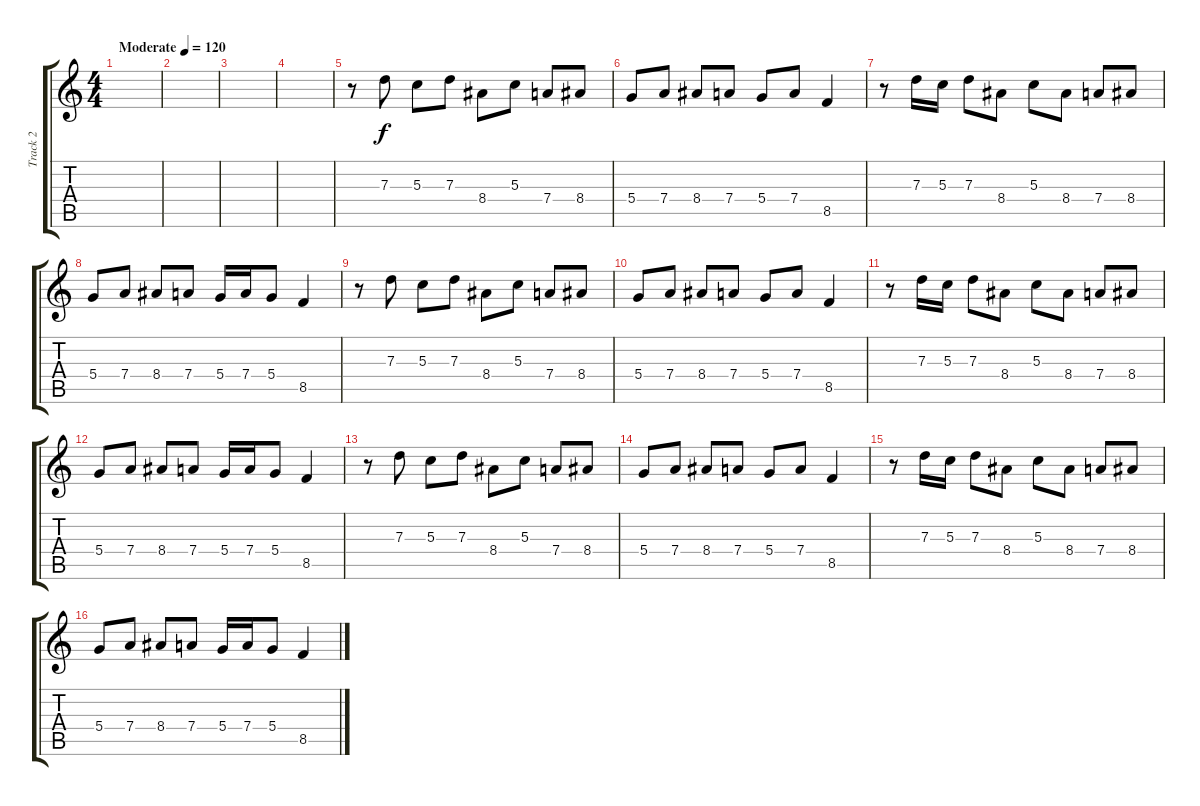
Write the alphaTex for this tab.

\track ("Track 2" "Track 2") {instrument distortionguitar}
\staff {score tabs}
\tuning (E4 B3 G3 D3 A2 E2) {hide}
\ts (4 4)
\tempo (120 "Moderate")
\clef g2
\ks c
|
|
|
|
r.8 7.3.8 5.3.8 7.3.8 8.4.8 5.3.8 7.4.8 8.4.8 |
5.4.8 7.4.8 8.4.8 7.4.8 5.4.8 7.4.8 8.5.4 |
r.8 7.3.16 5.3.16 7.3.8 8.4.8 5.3.8 8.4.8 7.4.8 8.4.8 |
5.4.8 7.4.8 8.4.8 7.4.8 5.4.16 7.4.16 5.4.8 8.5.4 |
r.8 7.3.8 5.3.8 7.3.8 8.4.8 5.3.8 7.4.8 8.4.8 |
5.4.8 7.4.8 8.4.8 7.4.8 5.4.8 7.4.8 8.5.4 |
r.8 7.3.16 5.3.16 7.3.8 8.4.8 5.3.8 8.4.8 7.4.8 8.4.8 |
5.4.8 7.4.8 8.4.8 7.4.8 5.4.16 7.4.16 5.4.8 8.5.4 |
r.8 7.3.8 5.3.8 7.3.8 8.4.8 5.3.8 7.4.8 8.4.8 |
5.4.8 7.4.8 8.4.8 7.4.8 5.4.8 7.4.8 8.5.4 |
r.8 7.3.16 5.3.16 7.3.8 8.4.8 5.3.8 8.4.8 7.4.8 8.4.8 |
5.4.8 7.4.8 8.4.8 7.4.8 5.4.16 7.4.16 5.4.8 8.5.4
